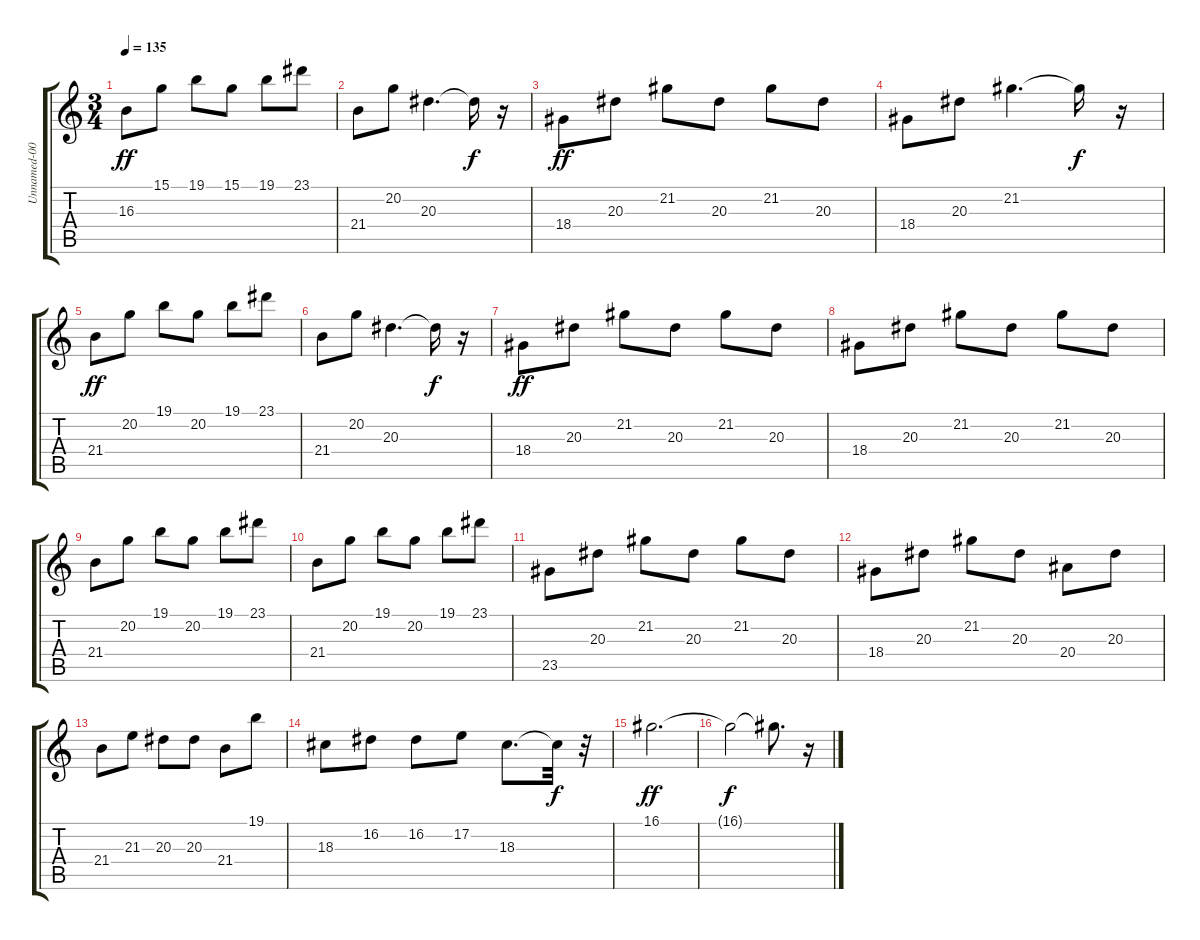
\track ("Unnamed-001" "Unnamed-00") {instrument electricpiano2}
\staff {score tabs}
\tuning (E4 B3 G3 D3 A2 E2) {hide}
\ts (3 4)
\tempo 135
\clef g2
\ks c
16.3.8{dy ff} 15.1.8 19.1.8 15.1.8 19.1.8 23.1.8 |
21.4.8 20.2.8 20.3.4{d} 20.3{t}.16{dy f} r.16 |
18.4.8{dy ff} 20.3.8 21.2.8 20.3.8 21.2.8 20.3.8 |
18.4.8 20.3.8 21.2.4{d} 21.2{t}.16{dy f} r.16 |
21.4.8{dy ff} 20.2.8 19.1.8 20.2.8 19.1.8 23.1.8 |
21.4.8 20.2.8 20.3.4{d} 20.3{t}.16{dy f} r.16 |
18.4.8{dy ff} 20.3.8 21.2.8 20.3.8 21.2.8 20.3.8 |
18.4.8 20.3.8 21.2.8 20.3.8 21.2.8 20.3.8 |
21.4.8 20.2.8 19.1.8 20.2.8 19.1.8 23.1.8 |
21.4.8 20.2.8 19.1.8 20.2.8 19.1.8 23.1.8 |
23.5.8 20.3.8 21.2.8 20.3.8 21.2.8 20.3.8 |
18.4.8 20.3.8 21.2.8 20.3.8 20.4.8 20.3.8 |
21.4.8 21.3.8 20.3.8 20.3.8 21.4.8 19.1.8 |
18.3.8 16.2.8 16.2.8 17.2.8 18.3.8{d} 18.3{t}.32{dy f} r.32 |
16.1.2{d dy ff} |
16.1{t}.2{dy f} 16.1{t}.8{d} r.16
